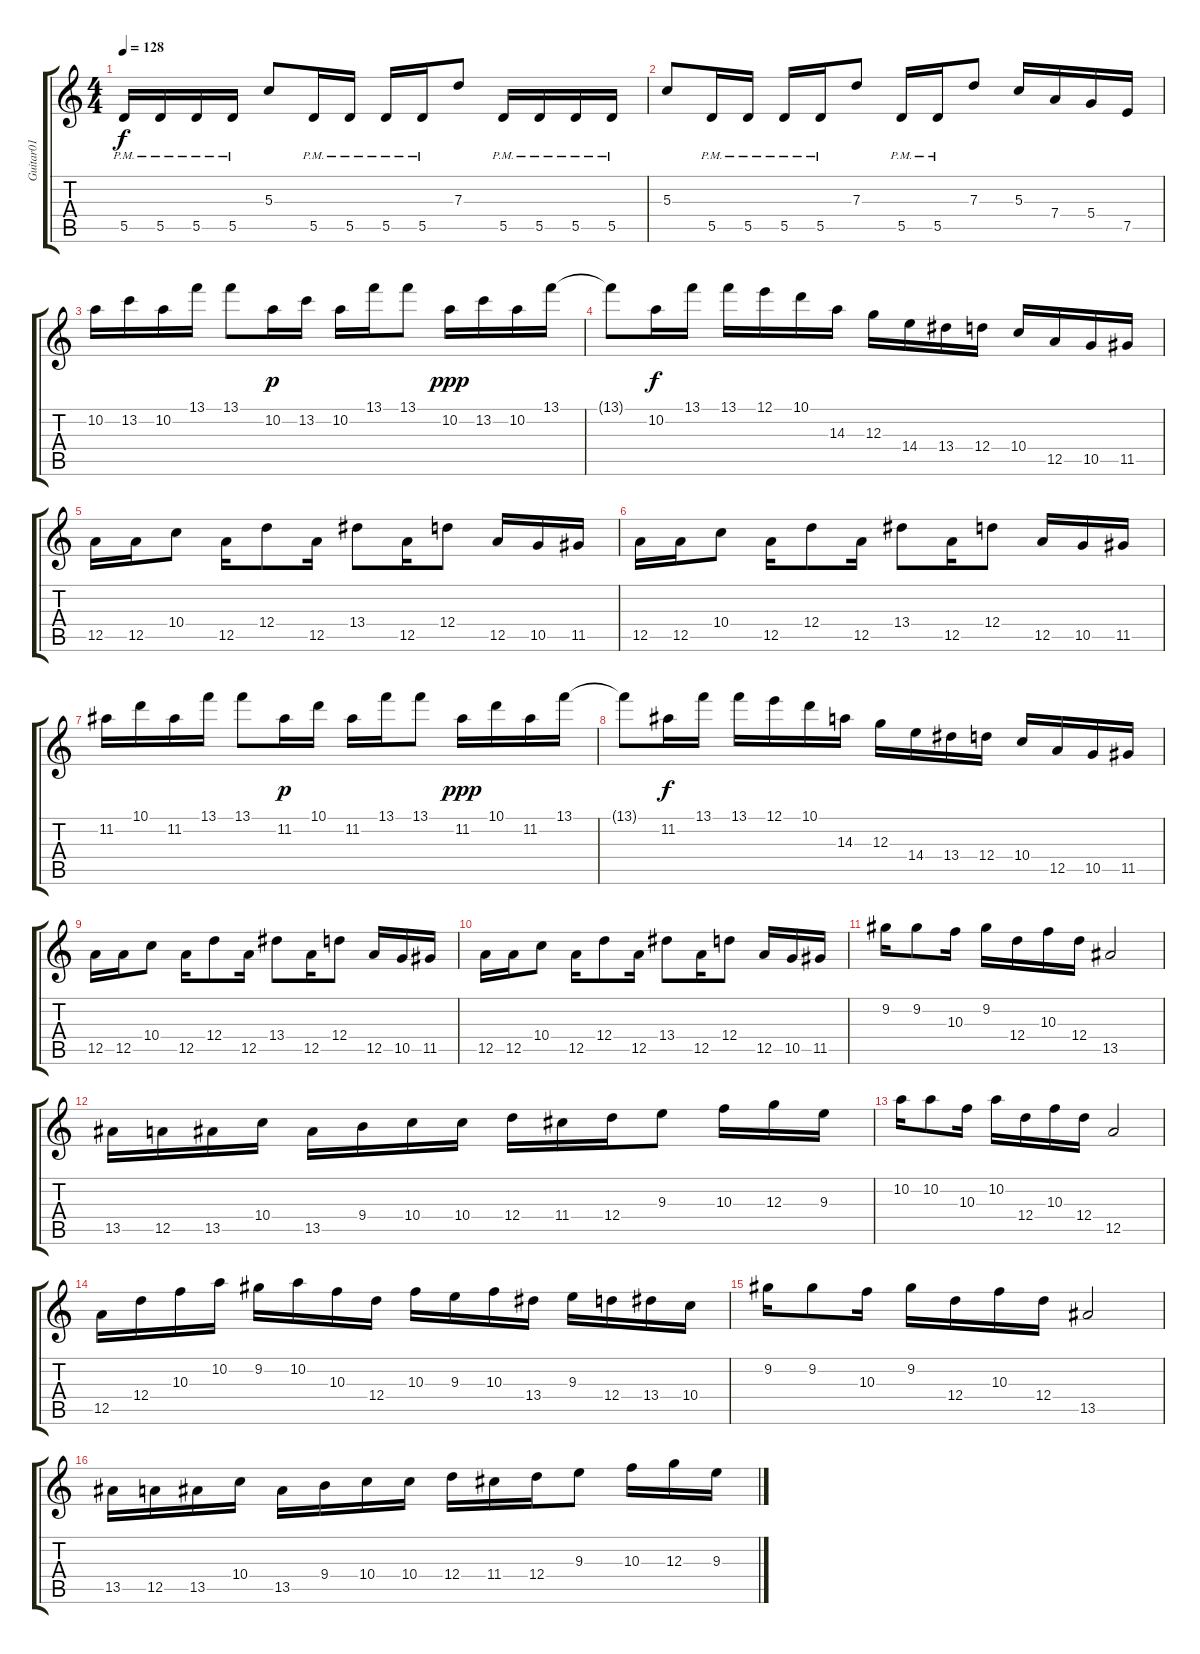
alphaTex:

\track ("Guitar01" "Guitar01") {instrument distortionguitar}
\staff {score tabs}
\tuning (E4 B3 G3 D3 A2 E2) {hide}
\ts (4 4)
\tempo 128
\clef g2
\ks c
5.5{pm}.16{dy f} 5.5{pm}.16 5.5{pm}.16 5.5{pm}.16 5.3.8 5.5{pm}.16 5.5{pm}.16 5.5{pm}.16 5.5{pm}.16 7.3.8 5.5{pm}.16 5.5{pm}.16 5.5{pm}.16 5.5{pm}.16 |
5.3.8 5.5{pm}.16 5.5{pm}.16 5.5{pm}.16 5.5{pm}.16 7.3.8 5.5{pm}.16 5.5{pm}.16 7.3.8 5.3.16 7.4.16 5.4.16 7.5.16 |
10.2.16 13.2.16 10.2.16 13.1.16 13.1.8 10.2.16{dy p} 13.2.16 10.2.16 13.1.16 13.1.8 10.2.16{dy ppp} 13.2.16 10.2.16 13.1.16 |
13.1{t}.8 10.2.16{dy f} 13.1.16 13.1.16 12.1.16 10.1.16 14.3.16 12.3.16 14.4.16 13.4.16 12.4.16 10.4.16 12.5.16 10.5.16 11.5.16 |
12.5.16 12.5.16 10.4.8 12.5.16 12.4.8 12.5.16 13.4.8 12.5.16 12.4.8 12.5.16 10.5.16 11.5.16 |
12.5.16 12.5.16 10.4.8 12.5.16 12.4.8 12.5.16 13.4.8 12.5.16 12.4.8 12.5.16 10.5.16 11.5.16 |
11.2.16 10.1.16 11.2.16 13.1.16 13.1.8 11.2.16{dy p} 10.1.16 11.2.16 13.1.16 13.1.8 11.2.16{dy ppp} 10.1.16 11.2.16 13.1.16 |
13.1{t}.8 11.2.16{dy f} 13.1.16 13.1.16 12.1.16 10.1.16 14.3.16 12.3.16 14.4.16 13.4.16 12.4.16 10.4.16 12.5.16 10.5.16 11.5.16 |
12.5.16 12.5.16 10.4.8 12.5.16 12.4.8 12.5.16 13.4.8 12.5.16 12.4.8 12.5.16 10.5.16 11.5.16 |
12.5.16 12.5.16 10.4.8 12.5.16 12.4.8 12.5.16 13.4.8 12.5.16 12.4.8 12.5.16 10.5.16 11.5.16 |
9.2.16 9.2.8 10.3.16 9.2.16 12.4.16 10.3.16 12.4.16 13.5.2 |
13.5.16 12.5.16 13.5.16 10.4.16 13.5.16 9.4.16 10.4.16 10.4.16 12.4.16 11.4.16 12.4.16 9.3.8 10.3.16 12.3.16 9.3.16 |
10.2.16 10.2.8 10.3.16 10.2.16 12.4.16 10.3.16 12.4.16 12.5.2 |
12.5.16 12.4.16 10.3.16 10.2.16 9.2.16 10.2.16 10.3.16 12.4.16 10.3.16 9.3.16 10.3.16 13.4.16 9.3.16 12.4.16 13.4.16 10.4.16 |
9.2.16 9.2.8 10.3.16 9.2.16 12.4.16 10.3.16 12.4.16 13.5.2 |
13.5.16 12.5.16 13.5.16 10.4.16 13.5.16 9.4.16 10.4.16 10.4.16 12.4.16 11.4.16 12.4.16 9.3.8 10.3.16 12.3.16 9.3.16
